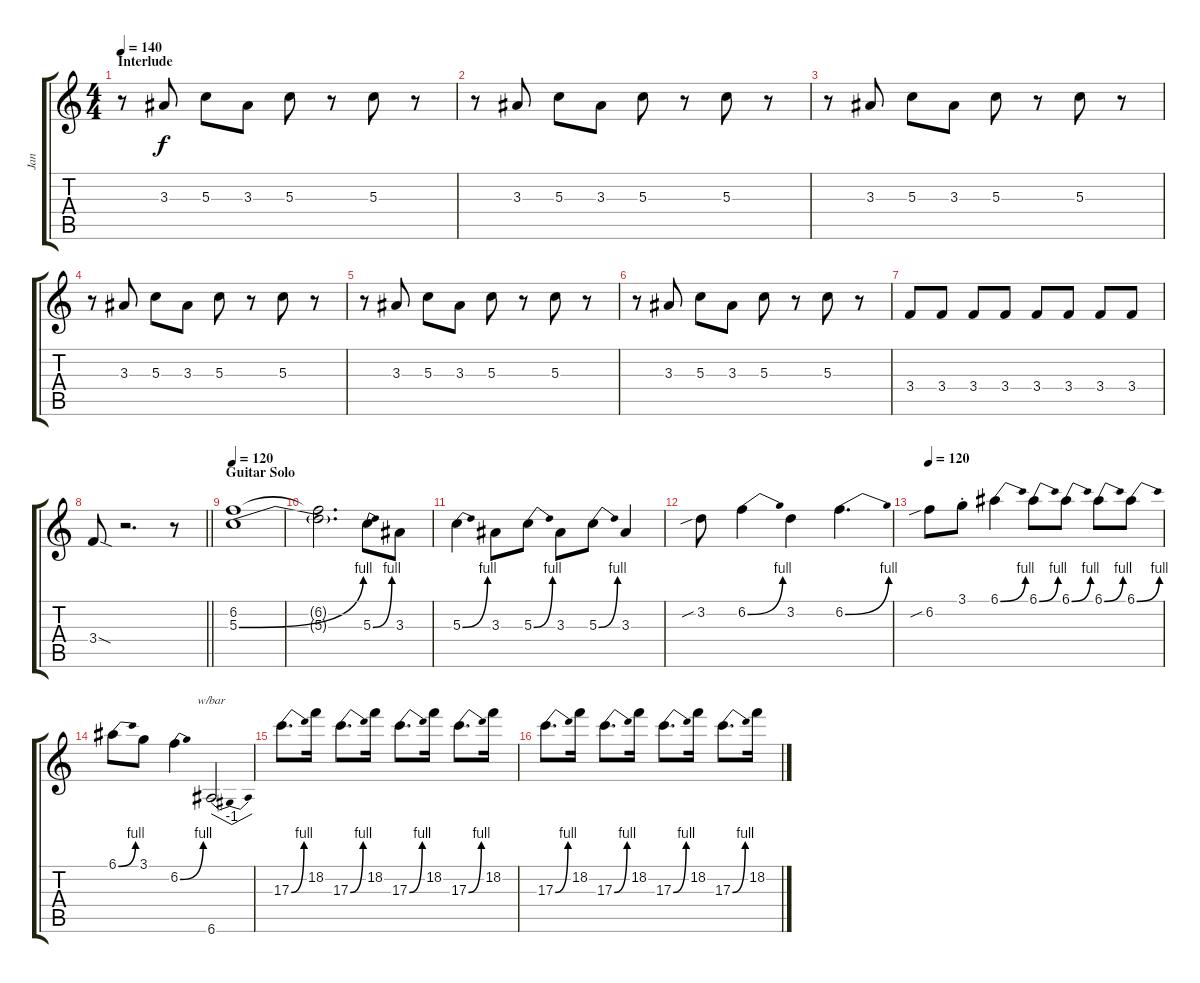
\track ("Jan" "Jan") {instrument distortionguitar}
\staff {score tabs}
\tuning (E4 B3 G3 D3 A2 E2) {hide}
\ts (4 4)
\section ("" "Interlude")
\tempo 140
\clef g2
\ks c
r.8{dy f} 3.3.8 5.3.8 3.3.8 5.3.8 r.8 5.3.8 r.8 |
r.8 3.3.8 5.3.8 3.3.8 5.3.8 r.8 5.3.8 r.8 |
r.8 3.3.8 5.3.8 3.3.8 5.3.8 r.8 5.3.8 r.8 |
r.8 3.3.8 5.3.8 3.3.8 5.3.8 r.8 5.3.8 r.8 |
r.8 3.3.8 5.3.8 3.3.8 5.3.8 r.8 5.3.8 r.8 |
r.8 3.3.8 5.3.8 3.3.8 5.3.8 r.8 5.3.8 r.8 |
3.4.8 3.4.8 3.4.8 3.4.8 3.4.8 3.4.8 3.4.8 3.4.8 |
\barLineRight lightlight
3.4{sod}.8 r.2{d} r.8 |
\section ("" "Guitar Solo")
\tempo 120
(6.2 5.3{be (bend 0 0 60 4)}).1 |
(6.2{t} 5.3{t}).2{d} 5.3{be (bend 0 0 60 4)}.8 3.3.8 |
5.3{be (bend 0 0 60 4)}.4 3.3.8 5.3{be (bend 0 0 60 4)}.8 3.3.8 5.3{be (bend 0 0 60 4)}.8 3.3.4 |
3.2{sib}.8 6.2{be (bend 0 0 60 4)}.4 3.2.4 6.2{be (bend 0 0 60 4)}.4{d} |
\tempo 120
6.2{sib}.8 3.1{st}.8 6.1{be (bend 0 0 60 4)}.4 6.1{be (bend 0 0 60 4)}.8 6.1{be (bend 0 0 60 4)}.8 6.1{be (bend 0 0 60 4)}.8 6.1{be (bend 0 0 60 4)}.8 |
6.1{be (bend 0 0 60 4)}.8 3.1.8 6.2{be (bend 0 0 60 4)}.4 6.6.2{tbe (dip default 0 0 30 -4 60 0)} |
17.3{be (bend 0 0 60 4)}.8{d} 18.2.16 17.3{be (bend 0 0 60 4)}.8{d} 18.2.16 17.3{be (bend 0 0 60 4)}.8{d} 18.2.16 17.3{be (bend 0 0 60 4)}.8{d} 18.2.16 |
17.3{be (bend 0 0 60 4)}.8{d} 18.2.16 17.3{be (bend 0 0 60 4)}.8{d} 18.2.16 17.3{be (bend 0 0 60 4)}.8{d} 18.2.16 17.3{be (bend 0 0 60 4)}.8{d} 18.2.16
